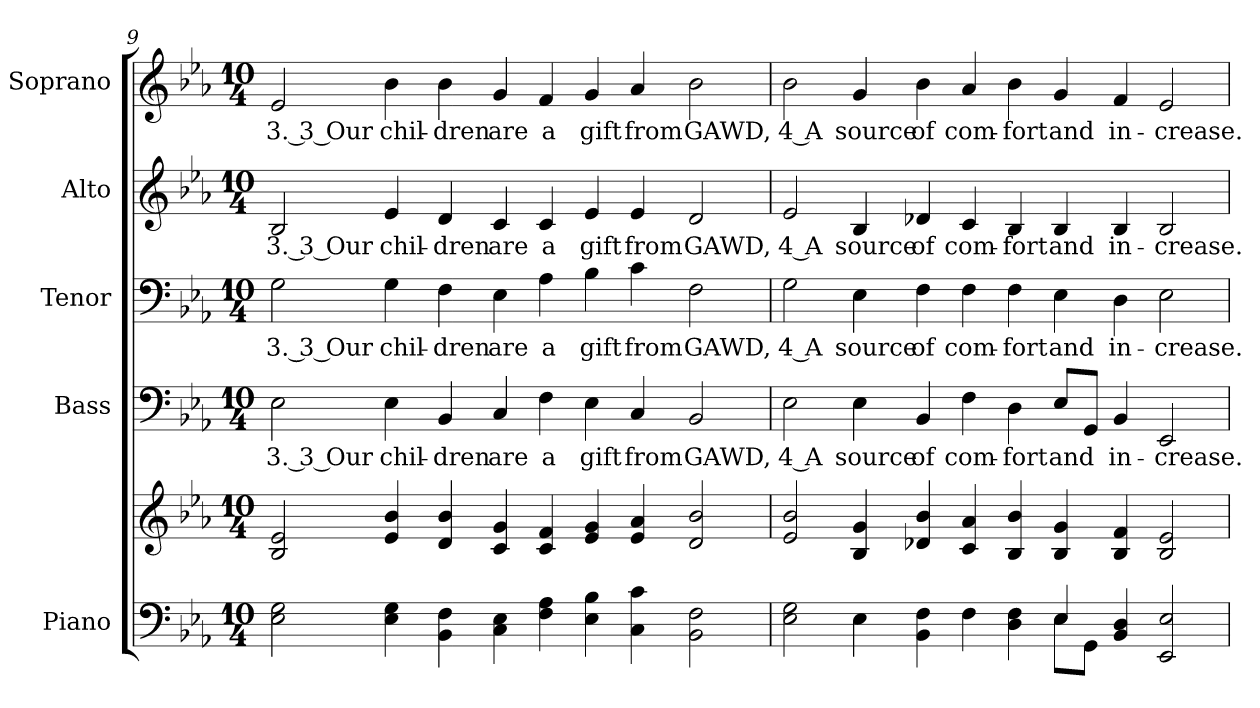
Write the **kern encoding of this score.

**kern	**kern	**kern	**text	**kern	**text	**kern	**text	**kern	**text
*part5	*part5	*part4	*part4	*part3	*part3	*part2	*part2	*part1	*part1
*staff6	*staff5	*staff4	*staff4	*staff3	*staff3	*staff2	*staff2	*staff1	*staff1
*I"Piano	*	*I"Bass	*	*I"Tenor	*	*I"Alto	*	*I"Soprano	*
*I'Pno.	*	*I'B.	*	*I'T.	*	*I'A.	*	*I'S.	*
!!LO:PB:g=z
*clefF4	*clefG2	*clefF4	*	*clefF4	*	*clefG2	*	*clefG2	*
*k[b-e-a-]	*k[b-e-a-]	*k[b-e-a-]	*	*k[b-e-a-]	*	*k[b-e-a-]	*	*k[b-e-a-]	*
*E-:	*E-:	*E-:	*	*E-:	*	*E-:	*	*E-:	*
*M10/4	*M10/4	*M10/4	*	*M10/4	*	*M10/4	*	*M10/4	*
=9	=9	=9	=9	=9	=9	=9	=9	=9	=9
!	!	!	!LO:LY:b:color=#000000	!	!	!	!	!	!
!	!	!	!	!	!LO:LY:b:color=#000000	!	!	!	!
!	!	!	!	!	!	!	!LO:LY:b:color=#000000	!	!
!	!	!	!	!	!	!	!	!	!LO:LY:b:color=#000000
2E-i\ 2Gi	2B-i/ 2e-i	2E-i\	3. 3 Our	2Gi\	3. 3 Our	2B-i/	3. 3 Our	2e-i/	3. 3 Our
!	!	!	!LO:LY:b:color=#000000	!	!	!	!	!	!
!	!	!	!	!	!LO:LY:b:color=#000000	!	!	!	!
!	!	!	!	!	!	!	!LO:LY:b:color=#000000	!	!
!	!	!	!	!	!	!	!	!	!LO:LY:b:color=#000000
4E-i\ 4Gi	4e-i/ 4b-i	4E-i\	chil-	4Gi\	chil-	4e-i/	chil-	4b-i\	chil-
!	!	!	!LO:LY:b:color=#000000	!	!	!	!	!	!
!	!	!	!	!	!LO:LY:b:color=#000000	!	!	!	!
!	!	!	!	!	!	!	!LO:LY:b:color=#000000	!	!
!	!	!	!	!	!	!	!	!	!LO:LY:b:color=#000000
4BB-i\ 4Fi	4di/ 4b-i	4BB-i/	-dren	4Fi\	-dren	4di/	-dren	4b-i\	-dren
!	!	!	!LO:LY:b:color=#000000	!	!	!	!	!	!
!	!	!	!	!	!LO:LY:b:color=#000000	!	!	!	!
!	!	!	!	!	!	!	!LO:LY:b:color=#000000	!	!
!	!	!	!	!	!	!	!	!	!LO:LY:b:color=#000000
4Ci\ 4E-i	4ci/ 4gi	4Ci/	are	4E-i\	are	4ci/	are	4gi/	are
!	!	!	!LO:LY:b:color=#000000	!	!	!	!	!	!
!	!	!	!	!	!LO:LY:b:color=#000000	!	!	!	!
!	!	!	!	!	!	!	!LO:LY:b:color=#000000	!	!
!	!	!	!	!	!	!	!	!	!LO:LY:b:color=#000000
4Fi\ 4A-i	4ci/ 4fi	4Fi\	a	4A-i\	a	4ci/	a	4fi/	a
!	!	!	!LO:LY:b:color=#000000	!	!	!	!	!	!
!	!	!	!	!	!LO:LY:b:color=#000000	!	!	!	!
!	!	!	!	!	!	!	!LO:LY:b:color=#000000	!	!
!	!	!	!	!	!	!	!	!	!LO:LY:b:color=#000000
4E-i\ 4B-i	4e-i/ 4gi	4E-i\	gift	4B-i\	gift	4e-i/	gift	4gi/	gift
!	!	!	!LO:LY:b:color=#000000	!	!	!	!	!	!
!	!	!	!	!	!LO:LY:b:color=#000000	!	!	!	!
!	!	!	!	!	!	!	!LO:LY:b:color=#000000	!	!
!	!	!	!	!	!	!	!	!	!LO:LY:b:color=#000000
4Ci\ 4ci	4e-i/ 4a-i	4Ci/	from	4ci\	from	4e-i/	from	4a-i/	from
!	!	!	!LO:LY:b:color=#000000	!	!	!	!	!	!
!	!	!	!	!	!LO:LY:b:color=#000000	!	!	!	!
!	!	!	!	!	!	!	!LO:LY:b:color=#000000	!	!
!	!	!	!	!	!	!	!	!	!LO:LY:b:color=#000000
2BB-i\ 2Fi	2di/ 2b-i	2BB-i/	GAWD,	2Fi\	GAWD,	2di/	GAWD,	2b-i\	GAWD,
!!LO:PB:g=z
=10	=10	=10	=10	=10	=10	=10	=10	=10	=10
*^	*	*	*	*	*	*	*	*	*
!	!	!	!	!LO:LY:b:color=#000000	!	!	!	!	!	!
!	!	!	!	!	!	!LO:LY:b:color=#000000	!	!	!	!
!	!	!	!	!	!	!	!	!LO:LY:b:color=#000000	!	!
!	!	!	!	!	!	!	!	!	!	!LO:LY:b:color=#000000
2E-i\ 2Gi	1ryy	2e-i/ 2b-i	2E-i\	4 A	2Gi\	4 A	2e-i/	4 A	2b-i\	4 A
!	!	!	!	!LO:LY:b:color=#000000	!	!	!	!	!	!
!	!	!	!	!	!	!LO:LY:b:color=#000000	!	!	!	!
!	!	!	!	!	!	!	!	!LO:LY:b:color=#000000	!	!
!	!	!	!	!	!	!	!	!	!	!LO:LY:b:color=#000000
4E-i\	.	4B-i/ 4gi	4E-i\	source	4E-i\	source	4B-i/	source	4gi/	source
!	!	!	!	!LO:LY:b:color=#000000	!	!	!	!	!	!
!	!	!	!	!	!	!LO:LY:b:color=#000000	!	!	!	!
!	!	!	!	!	!	!	!	!LO:LY:b:color=#000000	!	!
!	!	!	!	!	!	!	!	!	!	!LO:LY:b:color=#000000
4BB-i\ 4Fi	.	4d-Xi/ 4b-i	4BB-i/	of	4Fi\	of	4d-Xi/	of	4b-i\	of
!	!	!	!	!LO:LY:b:color=#000000	!	!	!	!	!	!
!	!	!	!	!	!	!LO:LY:b:color=#000000	!	!	!	!
!	!	!	!	!	!	!	!	!LO:LY:b:color=#000000	!	!
!	!	!	!	!	!	!	!	!	!	!LO:LY:b:color=#000000
4Fi\	2ryy	4ci/ 4a-i	4Fi\	com-	4Fi\	com-	4ci/	com-	4a-i/	com-
!	!	!	!	!LO:LY:b:color=#000000	!	!	!	!	!	!
!	!	!	!	!	!	!LO:LY:b:color=#000000	!	!	!	!
!	!	!	!	!	!	!	!	!LO:LY:b:color=#000000	!	!
!	!	!	!	!	!	!	!	!	!	!LO:LY:b:color=#000000
4Di\ 4Fi	.	4B-i/ 4b-i	4Di\	-fort	4Fi\	-fort	4B-i/	-fort	4b-i\	-fort
!	!	!	!	!LO:LY:b:color=#000000	!	!	!	!	!	!
!	!	!	!	!	!	!LO:LY:b:color=#000000	!	!	!	!
!	!	!	!	!	!	!	!	!LO:LY:b:color=#000000	!	!
!	!	!	!	!	!	!	!	!	!	!LO:LY:b:color=#000000
4E-i/	8E-i\L	4B-i/ 4gi	8E-i/L	and	4E-i\	and	4B-i/	and	4gi/	and
.	8GGi\J	.	8GGi/J	.	.	.	.	.	.	.
!	!	!	!	!LO:LY:b:color=#000000	!	!	!	!	!	!
!	!	!	!	!	!	!LO:LY:b:color=#000000	!	!	!	!
!	!	!	!	!	!	!	!	!LO:LY:b:color=#000000	!	!
!	!	!	!	!	!	!	!	!	!	!LO:LY:b:color=#000000
4BB-i/ 4Di	4ryy	4B-i/ 4fi	4BB-i/	in-	4Di\	in-	4B-i/	in-	4fi/	in-
!	!	!	!	!LO:LY:b:color=#000000	!	!	!	!	!	!
!	!	!	!	!	!	!LO:LY:b:color=#000000	!	!	!	!
!	!	!	!	!	!	!	!	!LO:LY:b:color=#000000	!	!
!	!	!	!	!	!	!	!	!	!	!LO:LY:b:color=#000000
2EE-i/ 2E-i	2ryy	2B-i/ 2e-i	2EE-i/	-crease.	2E-i\	-crease.	2B-i/	-crease.	2e-i/	-crease.
*v	*v	*	*	*	*	*	*	*	*	*
=	=	=	=	=	=	=	=	=	=
*-	*-	*-	*-	*-	*-	*-	*-	*-	*-
